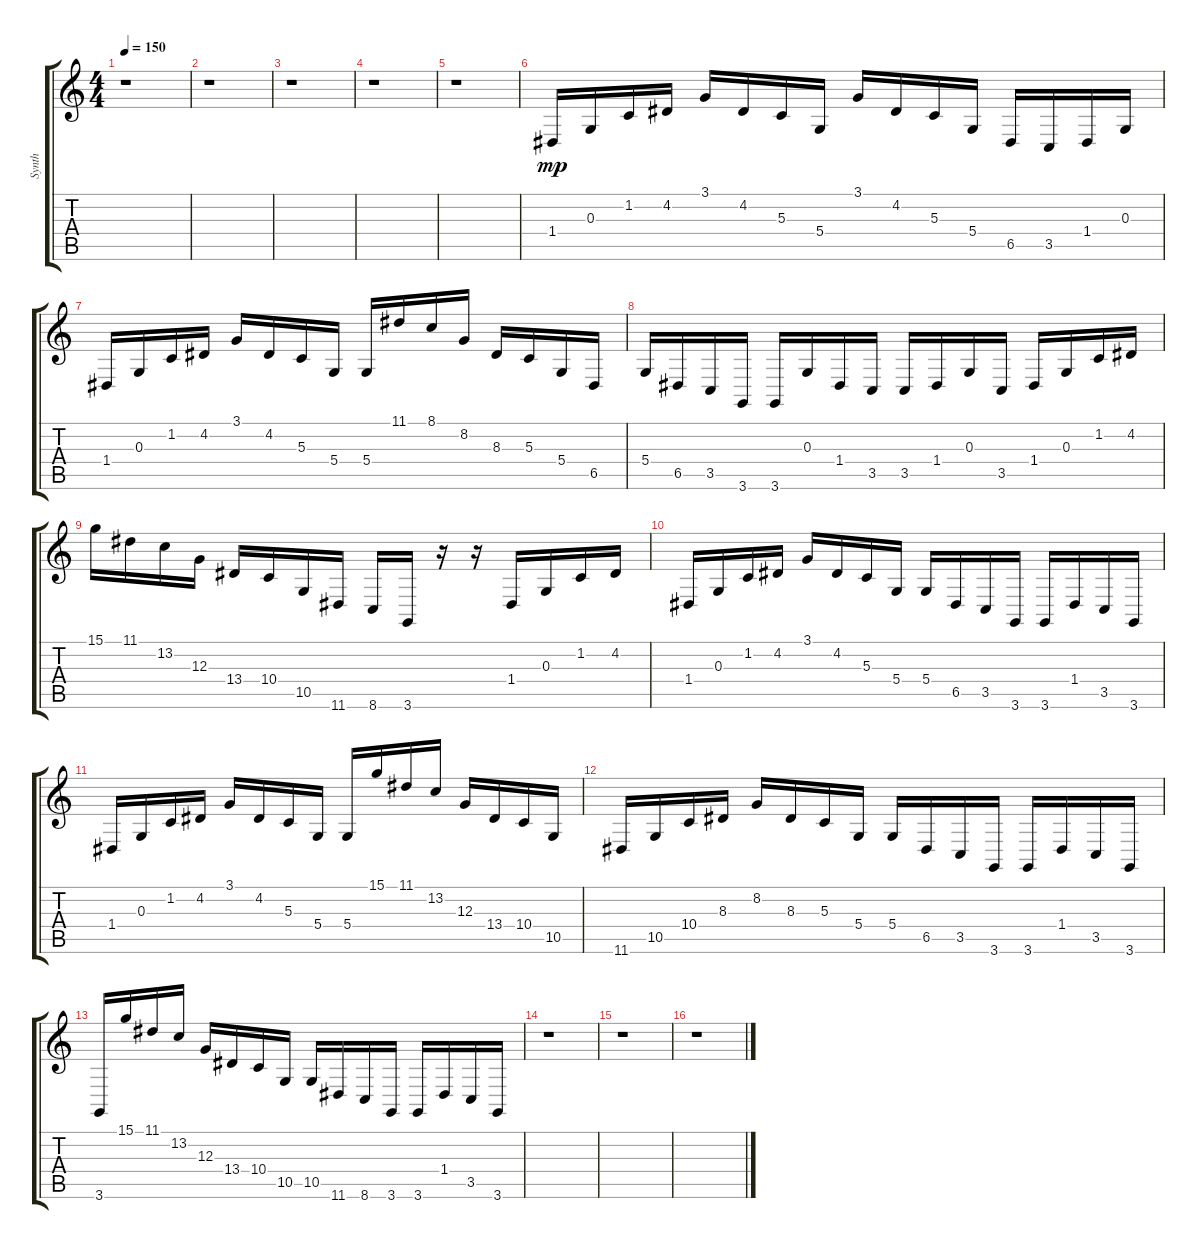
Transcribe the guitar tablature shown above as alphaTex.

\track ("Synth" "Synth") {instrument lead1square}
\staff {score tabs}
\tuning (E4 B3 G3 D3 A2 E2) {hide}
\ts (4 4)
\tempo 150
\clef g2
\ks c
r.1{dy mp} |
r.1 |
r.1 |
r.1 |
r.1 |
1.4.16 0.3.16 1.2.16 4.2.16 3.1.16{balance 8} 4.2.16 5.3.16 5.4.16 3.1.16 4.2.16 5.3.16{balance 16} 5.4.16 6.5.16 3.5.16 1.4.16 0.3.16 |
1.4.16{balance 0} 0.3.16 1.2.16 4.2.16 3.1.16{balance 8} 4.2.16 5.3.16 5.4.16 5.4.16 11.1.16 8.1.16{balance 16} 8.2.16 8.3.16 5.3.16 5.4.16 6.5.16 |
5.4.16{balance 16} 6.5.16 3.5.16 3.6.16 3.6.16{balance 8} 0.3.16 1.4.16 3.5.16 3.5.16 1.4.16 0.3.16 3.5.16 1.4.16{balance 0} 0.3.16 1.2.16 4.2.16 |
15.1.16{balance 8} 11.1.16 13.2.16 12.3.16 13.4.16 10.4.16{balance 16} 10.5.16 11.6.16 8.6.16 3.6.16 r.16 r.16 1.4.16 0.3.16 1.2.16 4.2.16 |
1.4.16{balance 0} 0.3.16 1.2.16 4.2.16 3.1.16{balance 8} 4.2.16 5.3.16 5.4.16 5.4.16 6.5.16 3.5.16{balance 16} 3.6.16 3.6.16 1.4.16 3.5.16 3.6.16 |
1.4.16{balance 0} 0.3.16 1.2.16 4.2.16 3.1.16{balance 8} 4.2.16 5.3.16 5.4.16 5.4.16 15.1.16 11.1.16{balance 16} 13.2.16 12.3.16 13.4.16 10.4.16 10.5.16 |
11.6.16{balance 0} 10.5.16 10.4.16 8.3.16 8.2.16{balance 8} 8.3.16 5.3.16 5.4.16 5.4.16 6.5.16 3.5.16{balance 16} 3.6.16 3.6.16 1.4.16 3.5.16 3.6.16 |
3.6.16{balance 8} 15.1.16 11.1.16 13.2.16 12.3.16 13.4.16{balance 0} 10.4.16 10.5.16 10.5.16 11.6.16 8.6.16{balance 16} 3.6.16 3.6.16 1.4.16 3.5.16 3.6.16 |
r.1 |
r.1 |
r.1
